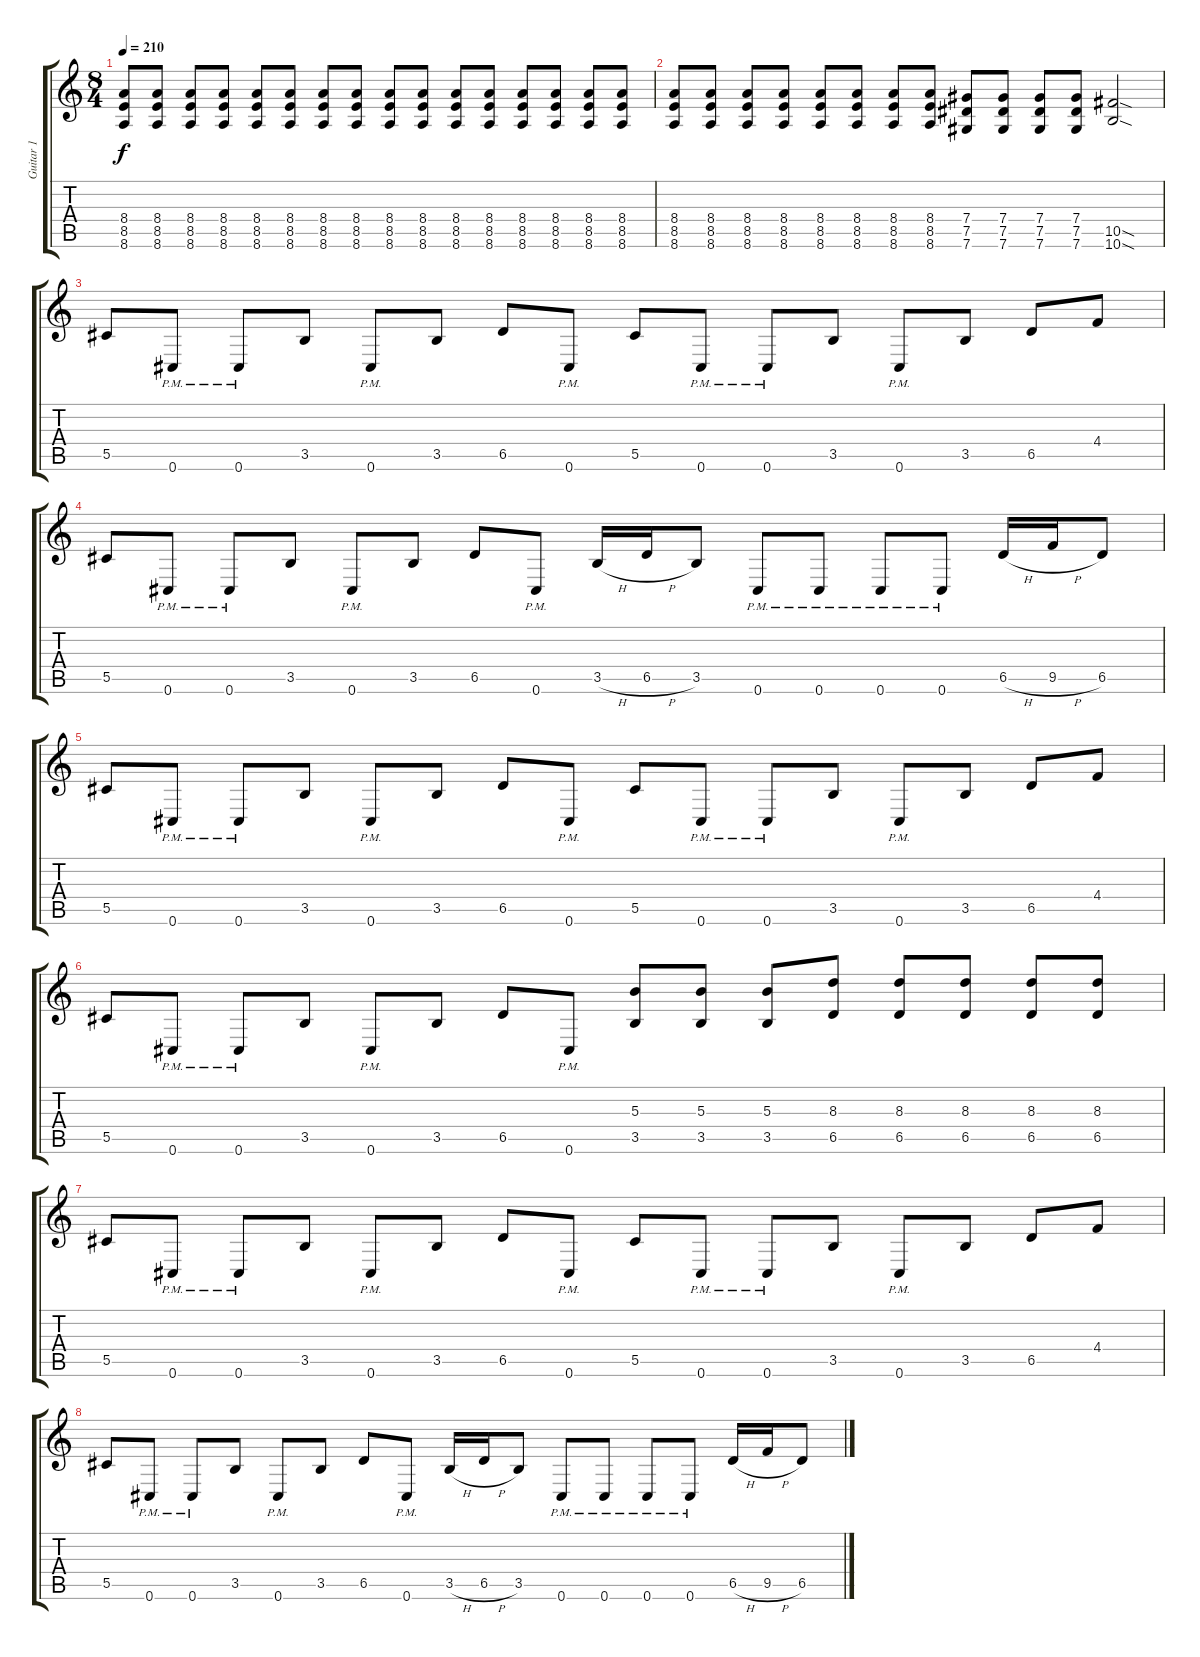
\track ("Guitar 1" "Guitar 1") {instrument distortionguitar}
\staff {score tabs}
\tuning (Eb4 Bb3 Gb3 Db3 Ab2 Db2) {hide}
\ts (8 4)
\tempo 210
\clef g2
\ks c
(8.4 8.5 8.6).8{dy f} (8.4 8.5 8.6).8 (8.4 8.5 8.6).8 (8.4 8.5 8.6).8 (8.4 8.5 8.6).8 (8.4 8.5 8.6).8 (8.4 8.5 8.6).8 (8.4 8.5 8.6).8 (8.4 8.5 8.6).8 (8.4 8.5 8.6).8 (8.4 8.5 8.6).8 (8.4 8.5 8.6).8 (8.4 8.5 8.6).8 (8.4 8.5 8.6).8 (8.4 8.5 8.6).8 (8.4 8.5 8.6).8 |
(8.4 8.5 8.6).8 (8.4 8.5 8.6).8 (8.4 8.5 8.6).8 (8.4 8.5 8.6).8 (8.4 8.5 8.6).8 (8.4 8.5 8.6).8 (8.4 8.5 8.6).8 (8.4 8.5 8.6).8 (7.4 7.5 7.6).8 (7.4 7.5 7.6).8 (7.4 7.5 7.6).8 (7.4 7.5 7.6).8 (10.5{sod} 10.6{sod}).2 |
5.5.8 0.6{pm}.8 0.6{pm}.8 3.5.8 0.6{pm}.8 3.5.8 6.5.8 0.6{pm}.8 5.5.8 0.6{pm}.8 0.6{pm}.8 3.5.8 0.6{pm}.8 3.5.8 6.5.8 4.4.8 |
5.5.8 0.6{pm}.8 0.6{pm}.8 3.5.8 0.6{pm}.8 3.5.8 6.5.8 0.6{pm}.8 3.5{h}.16 6.5{h}.16 3.5.8 0.6{pm}.8 0.6{pm}.8 0.6{pm}.8 0.6{pm}.8 6.5{h}.16 9.5{h}.16 6.5.8 |
5.5.8 0.6{pm}.8 0.6{pm}.8 3.5.8 0.6{pm}.8 3.5.8 6.5.8 0.6{pm}.8 5.5.8 0.6{pm}.8 0.6{pm}.8 3.5.8 0.6{pm}.8 3.5.8 6.5.8 4.4.8 |
5.5.8 0.6{pm}.8 0.6{pm}.8 3.5.8 0.6{pm}.8 3.5.8 6.5.8 0.6{pm}.8 (5.3 3.5).8 (5.3 3.5).8 (5.3 3.5).8 (8.3 6.5).8 (8.3 6.5).8 (8.3 6.5).8 (8.3 6.5).8 (8.3 6.5).8 |
5.5.8 0.6{pm}.8 0.6{pm}.8 3.5.8 0.6{pm}.8 3.5.8 6.5.8 0.6{pm}.8 5.5.8 0.6{pm}.8 0.6{pm}.8 3.5.8 0.6{pm}.8 3.5.8 6.5.8 4.4.8 |
5.5.8 0.6{pm}.8 0.6{pm}.8 3.5.8 0.6{pm}.8 3.5.8 6.5.8 0.6{pm}.8 3.5{h}.16 6.5{h}.16 3.5.8 0.6{pm}.8 0.6{pm}.8 0.6{pm}.8 0.6{pm}.8 6.5{h}.16 9.5{h}.16 6.5.8
